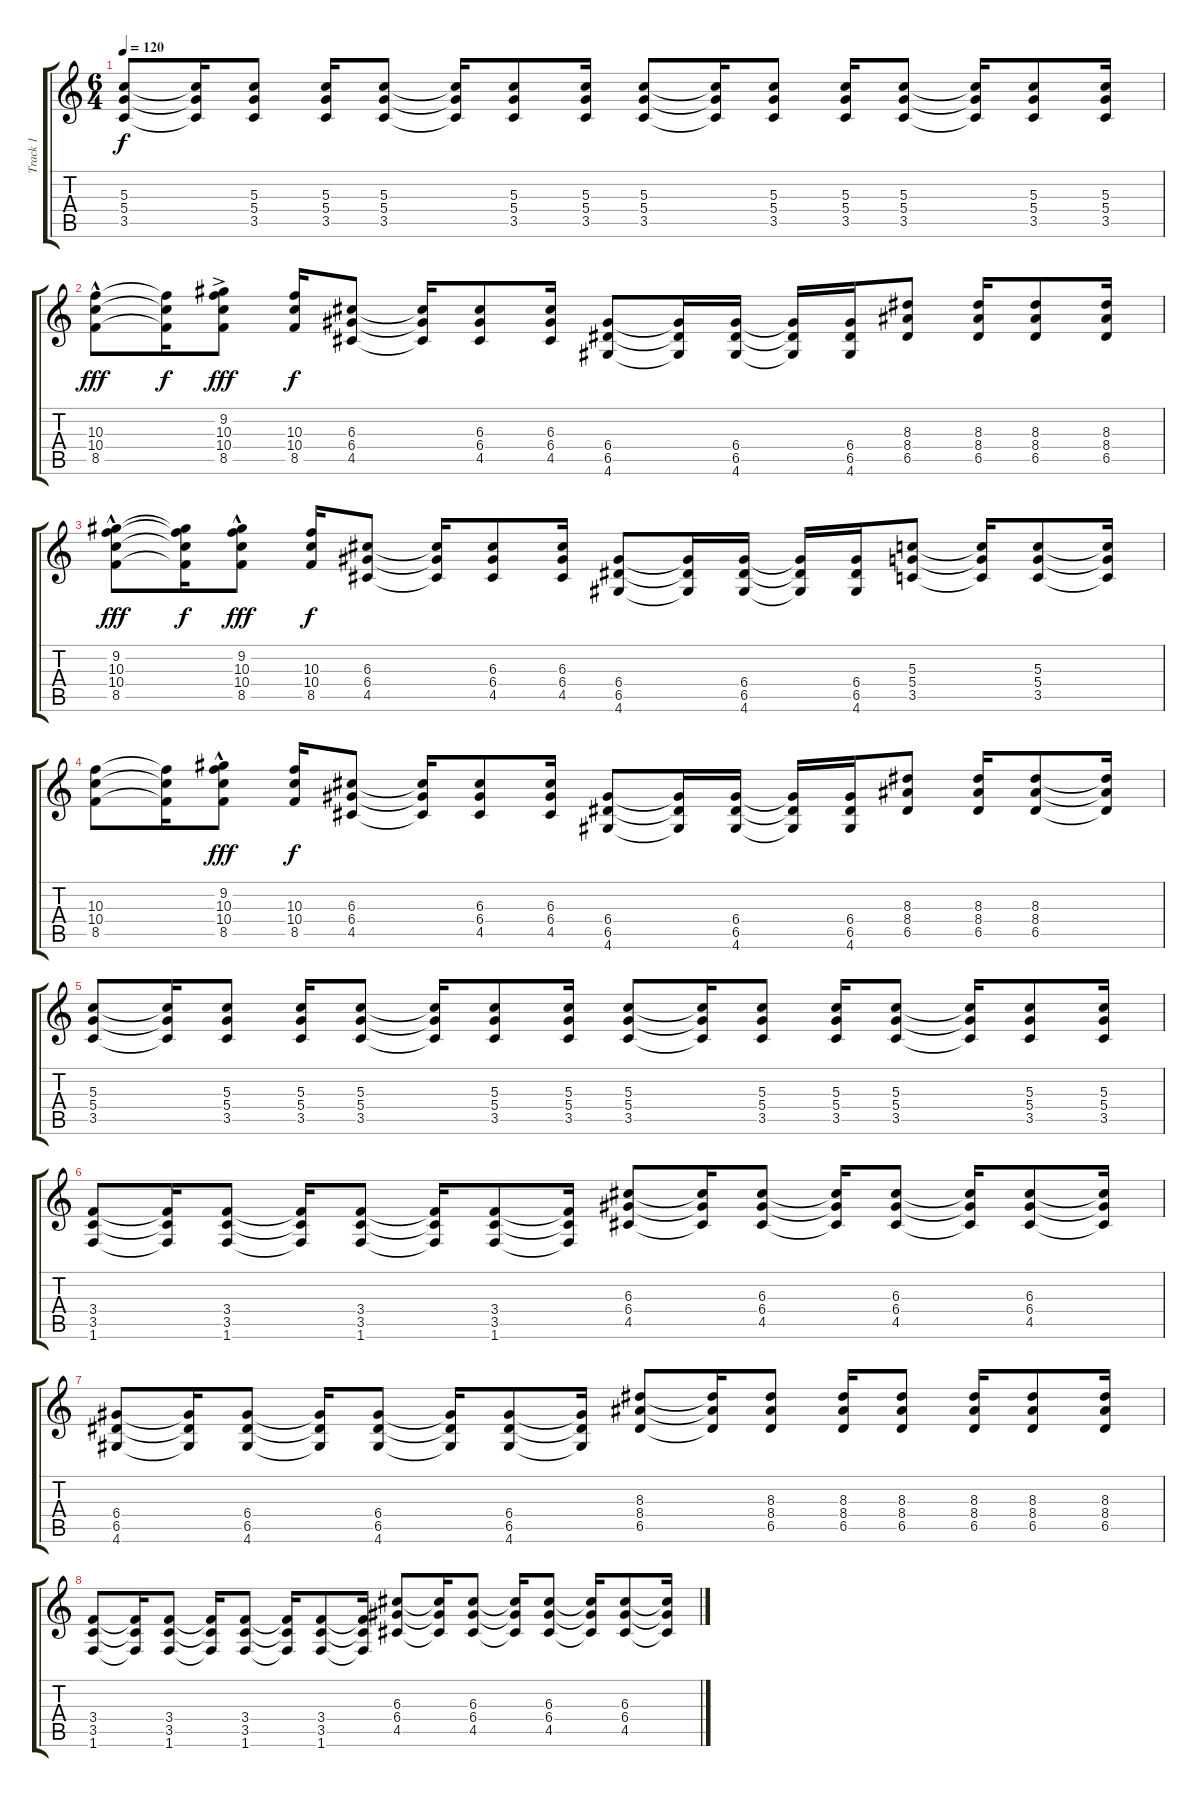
\track ("Track 1" "Track 1") {instrument distortionguitar}
\staff {score tabs}
\tuning (E4 B3 G3 D3 A2 E2) {hide}
\ts (6 4)
\tempo 120
\clef g2
\ks c
(5.3 5.4 3.5).8{dy f} (5.3{t} 5.4{t} 3.5{t}).16 (5.3 5.4 3.5).8 (5.3 5.4 3.5).16 (5.3 5.4 3.5).8 (5.3{t} 5.4{t} 3.5{t}).16 (5.3 5.4 3.5).8 (5.3 5.4 3.5).16 (5.3 5.4 3.5).8 (5.3{t} 5.4{t} 3.5{t}).16 (5.3 5.4 3.5).8 (5.3 5.4 3.5).16 (5.3 5.4 3.5).8 (5.3{t} 5.4{t} 3.5{t}).16 (5.3 5.4 3.5).8 (5.3 5.4 3.5).16 |
(10.3{hac} 10.4{hac} 8.5{hac}).8{dy fff} (10.3{t} 10.4{t} 8.5{t}).16{dy f} (9.2{ac} 10.3{ac} 10.4{ac} 8.5{ac}).8{dy fff} (10.3 10.4 8.5).16{dy f} (6.3 6.4 4.5).8 (6.3{t} 6.4{t} 4.5{t}).16 (6.3 6.4 4.5).8 (6.3 6.4 4.5).16 (6.4 6.5 4.6).8 (6.4{t} 6.5{t} 4.6{t}).16 (6.4 6.5 4.6).16 (6.4{t} 6.5{t} 4.6{t}).16 (6.4 6.5 4.6).16 (8.3 8.4 6.5).8 (8.3 8.4 6.5).16 (8.3 8.4 6.5).8 (8.3 8.4 6.5).16 |
(9.2{hac} 10.3{hac} 10.4{hac} 8.5{hac}).8{dy fff} (9.2{t} 10.3{t} 10.4{t} 8.5{t}).16{dy f} (9.2{hac} 10.3{hac} 10.4{hac} 8.5{hac}).8{dy fff} (10.3 10.4 8.5).16{dy f} (6.3 6.4 4.5).8 (6.3{t} 6.4{t} 4.5{t}).16 (6.3 6.4 4.5).8 (6.3 6.4 4.5).16 (6.4 6.5 4.6).8 (6.4{t} 6.5{t} 4.6{t}).16 (6.4 6.5 4.6).16 (6.4{t} 6.5{t} 4.6{t}).16 (6.4 6.5 4.6).16 (5.3 5.4 3.5).8 (5.3{t} 5.4{t} 3.5{t}).16 (5.3 5.4 3.5).8 (5.3{t} 5.4{t} 3.5{t}).16 |
(10.3 10.4 8.5).8 (10.3{t} 10.4{t} 8.5{t}).16 (9.2{hac} 10.3 10.4 8.5).8{dy fff} (10.3 10.4 8.5).16{dy f} (6.3 6.4 4.5).8 (6.3{t} 6.4{t} 4.5{t}).16 (6.3 6.4 4.5).8 (6.3 6.4 4.5).16 (6.4 6.5 4.6).8 (6.4{t} 6.5{t} 4.6{t}).16 (6.4 6.5 4.6).16 (6.4{t} 6.5{t} 4.6{t}).16 (6.4 6.5 4.6).16 (8.3 8.4 6.5).8 (8.3 8.4 6.5).16 (8.3 8.4 6.5).8 (8.3{t} 8.4{t} 6.5{t}).16 |
(5.3 5.4 3.5).8 (5.3{t} 5.4{t} 3.5{t}).16 (5.3 5.4 3.5).8 (5.3 5.4 3.5).16 (5.3 5.4 3.5).8 (5.3{t} 5.4{t} 3.5{t}).16 (5.3 5.4 3.5).8 (5.3 5.4 3.5).16 (5.3 5.4 3.5).8 (5.3{t} 5.4{t} 3.5{t}).16 (5.3 5.4 3.5).8 (5.3 5.4 3.5).16 (5.3 5.4 3.5).8 (5.3{t} 5.4{t} 3.5{t}).16 (5.3 5.4 3.5).8 (5.3 5.4 3.5).16 |
(3.4 3.5 1.6).8 (3.4{t} 3.5{t} 1.6{t}).16 (3.4 3.5 1.6).8 (3.4{t} 3.5{t} 1.6{t}).16 (3.4 3.5 1.6).8 (3.4{t} 3.5{t} 1.6{t}).16 (3.4 3.5 1.6).8 (3.4{t} 3.5{t} 1.6{t}).16 (6.3 6.4 4.5).8 (6.3{t} 6.4{t} 4.5{t}).16 (6.3 6.4 4.5).8 (6.3{t} 6.4{t} 4.5{t}).16 (6.3 6.4 4.5).8 (6.3{t} 6.4{t} 4.5{t}).16 (6.3 6.4 4.5).8 (6.3{t} 6.4{t} 4.5{t}).16 |
(6.4 6.5 4.6).8 (6.4{t} 6.5{t} 4.6{t}).16 (6.4 6.5 4.6).8 (6.4{t} 6.5{t} 4.6{t}).16 (6.4 6.5 4.6).8 (6.4{t} 6.5{t} 4.6{t}).16 (6.4 6.5 4.6).8 (6.4{t} 6.5{t} 4.6{t}).16 (8.3 8.4 6.5).8 (8.3{t} 8.4{t} 6.5{t}).16 (8.3 8.4 6.5).8 (8.3 8.4 6.5).16 (8.3 8.4 6.5).8 (8.3 8.4 6.5).16 (8.3 8.4 6.5).8 (8.3 8.4 6.5).16 |
(3.4 3.5 1.6).8 (3.4{t} 3.5{t} 1.6{t}).16 (3.4 3.5 1.6).8 (3.4{t} 3.5{t} 1.6{t}).16 (3.4 3.5 1.6).8 (3.4{t} 3.5{t} 1.6{t}).16 (3.4 3.5 1.6).8 (3.4{t} 3.5{t} 1.6{t}).16 (6.3 6.4 4.5).8 (6.3{t} 6.4{t} 4.5{t}).16 (6.3 6.4 4.5).8 (6.3{t} 6.4{t} 4.5{t}).16 (6.3 6.4 4.5).8 (6.3{t} 6.4{t} 4.5{t}).16 (6.3 6.4 4.5).8 (6.3{t} 6.4{t} 4.5{t}).16
